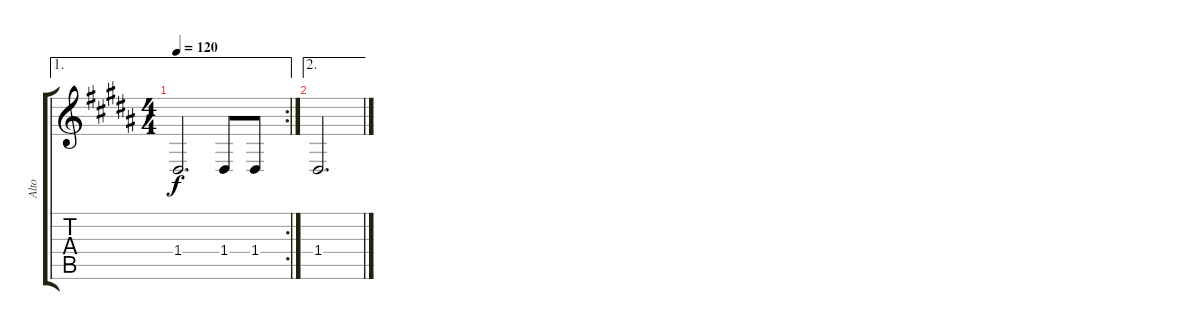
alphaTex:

\track ("Alto" "Alto") {instrument acousticgrandpiano}
\staff {score tabs}
\tuning (E4 B3 G3 D3 A2 E2) {hide}
\ae 1
\rc 2
\ts (4 4)
\tempo 120
\clef g2
\ks b
1.4.2{d dy f} 1.4.8 1.4.8 |
\ae 2
1.4.2{d}
